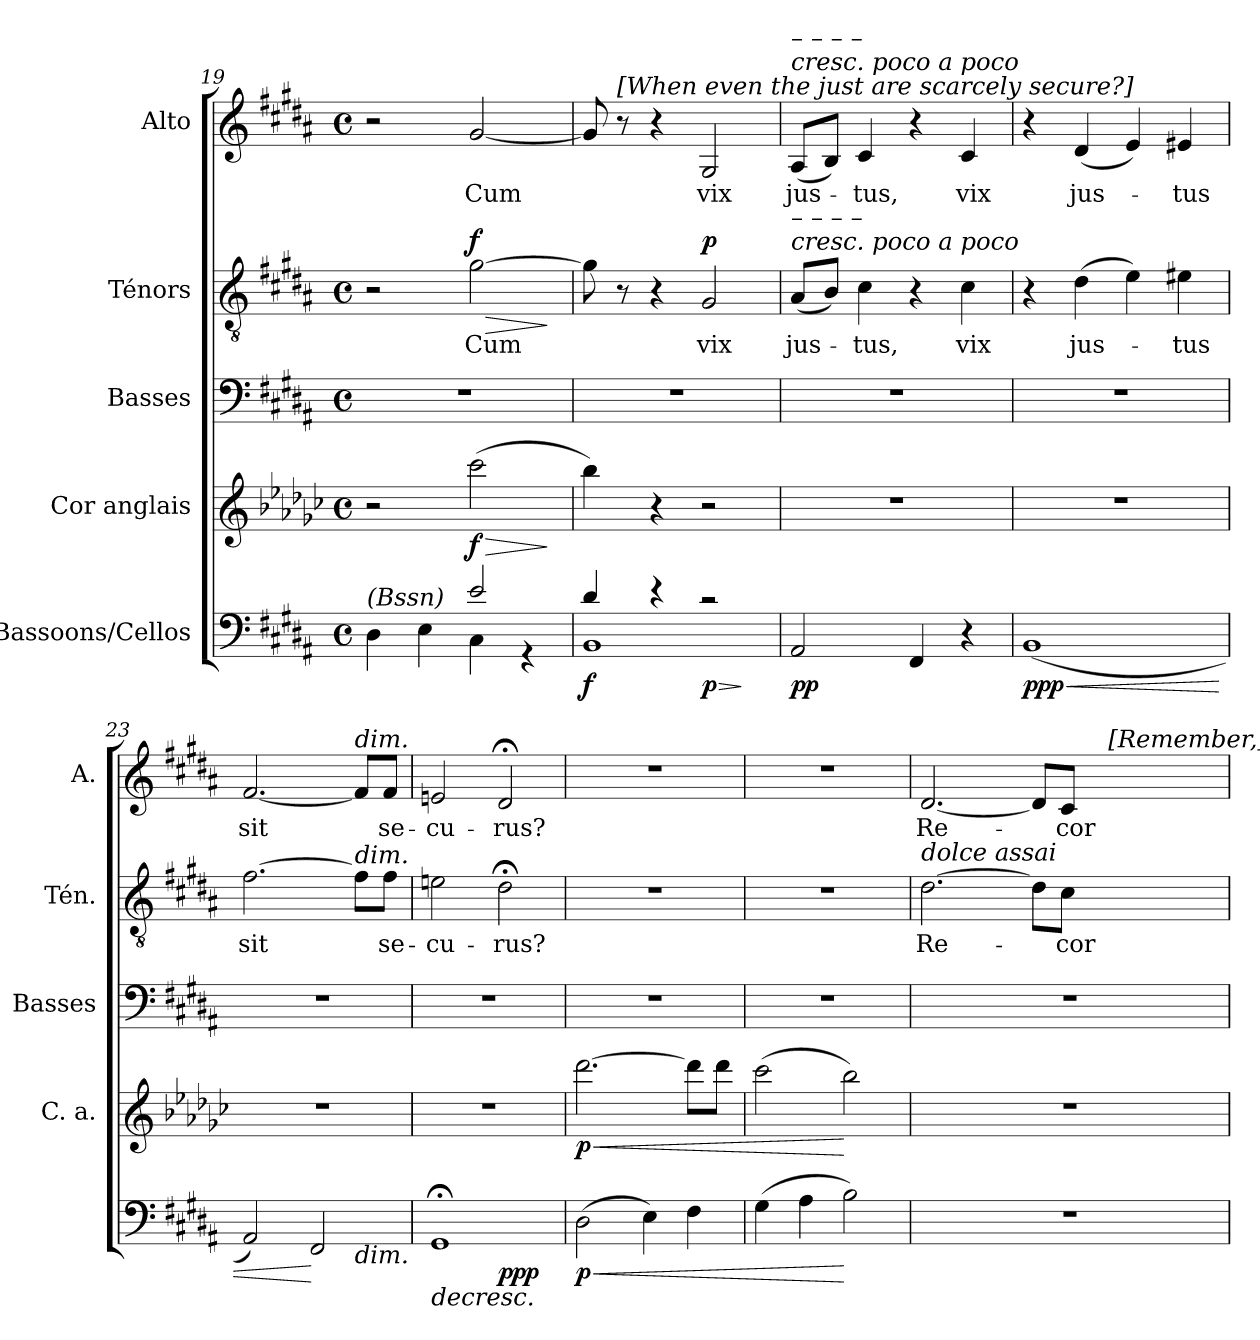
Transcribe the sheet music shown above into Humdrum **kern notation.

**kern	**dynam	**kern	**dynam	**kern	**kern	**text	**dynam	**kern	**text
*part5	*part5	*part4	*part4	*part3	*part2	*part2	*part2	*part1	*part1
*staff5	*staff5	*staff4	*staff4	*staff3	*staff2	*staff2	*staff2	*staff1	*staff1
*I"Bassoons/Cellos	*	*I"Cor anglais	*	*I"Basses	*I"Ténors	*	*	*I"Alto	*
*	*	*I'C. a.	*	*I'Basses	*I'Tén.	*	*	*I'A.	*
*clefF4	*	*clefG2	*	*clefF4	*clefGv2	*	*	*clefG2	*
*	*	*ITrd5c7	*	*	*ITrd7c12	*	*	*	*
*k[f#c#g#d#a#]	*	*k[f#c#g#d#a#]	*	*k[f#c#g#d#a#]	*k[f#c#g#d#a#]	*	*	*k[f#c#g#d#a#]	*
*B:	*	*B:	*	*B:	*B:	*	*	*B:	*
*M4/4	*	*M4/4	*	*M4/4	*M4/4	*	*	*M4/4	*
*met(c)	*	*met(c)	*	*met(c)	*met(c)	*	*	*met(c)	*
=19	=19	=19	=19	=19	=19	=19	=19	=19	=19
*^	*	*	*	*	*	*	*	*	*
!LO:TX:a:i:t=(Bssn)	!	!	!	!	!	!	!	!	!	!
2ryy	4D#i\	.	2r	.	1r	2r	.	.	2r	.
.	4Ei\)	.	.	.	.	.	.	.	.	.
!	!	!	!	!LO:HP:b	!	!	!	!	!	!
!	!	!	!	!	!	!	!LO:LY:b:color=#000000	!LO:HP:b	!	!
!	!	!	!	!	!	!	!	!	!	!LO:LY:b:color=#000000
(2ei/	4C#i\	.	(2eei\	> f	.	[2G#i\	Cum	> f	[2g#i/	Cum
.	4r	.	.	.	.	.	.	.	.	.
*v	*v	*	*	*	*	*	*	*	*	*
.	.	.	]	.	.	.	]	.	.
=20	=20	=20	=20	=20	=20	=20	=20	=20	=20
*^	*	*	*	*	*	*	*	*	*
(4d#i/	1BBi	f	4dd#i\)	.	1r	8G#i\]	.	.	8g#i/]	.
!	!	!	!	!	!	!	!	!	!LO:TX:a:i:t=[When even the just are scarcely secure?]	!
.	.	.	.	.	.	8r	.	.	8r	.
4r	.	.	4r	.	.	4r	.	.	4r	.
!	!	!LO:HP:b	!	!	!	!	!	!	!	!
!	!	!	!	!	!	!	!LO:LY:b:color=#000000	!	!	!
!	!	!	!	!	!	!	!	!	!	!LO:LY:b:color=#000000
2r	.	> p	2r	.	.	2GG#i/	vix	p	2G#i/	vix
*v	*v	*	*	*	*	*	*	*	*	*
.	]	.	.	.	.	.	.	.	.
=21	=21	=21	=21	=21	=21	=21	=21	=21	=21
!	!	!	!	!	!	!LO:LY:b:color=#000000	!	!	!
!	!	!	!	!	!	!	!	!LO:TX:a:i:t=cresc. poco a poco	!
!	!	!	!	!	!	!	!	!LO:TX:t=–      –      –      –	!
!	!	!	!	!	!LO:TX:a:i:t=cresc. poco a poco	!	!	!	!
!	!	!	!	!	!LO:TX:t=–      –      –      –	!	!	!	!
!	!	!	!	!	!	!	!	!	!LO:LY:b:color=#000000
2AA#i/	pp	1r	.	1r	(8AA#i/L	jus-	.	(8A#i/L	jus-
.	.	.	.	.	8BBi/J)	.	.	8Bi/J)	.
!	!	!	!	!	!	!LO:LY:b:color=#000000	!	!	!
!	!	!	!	!	!	!	!	!	!LO:LY:b:color=#000000
.	.	.	.	.	4C#i\	-tus,	.	4c#i/	-tus,
4FF#i/	.	.	.	.	4r	.	.	4r	.
!	!	!	!	!	!	!LO:LY:b:color=#000000	!	!	!
!	!	!	!	!	!	!	!	!	!LO:LY:b:color=#000000
4r	.	.	.	.	4C#i\	vix	.	4c#i/	vix
=22	=22	=22	=22	=22	=22	=22	=22	=22	=22
!	!LO:HP:b	!	!	!	!	!	!	!	!
(1BBi	< ppp	1r	.	1r	4r	.	.	4r	.
!	!	!	!	!	!	!LO:LY:b:color=#000000	!	!	!
!	!	!	!	!	!	!	!	!	!LO:LY:b:color=#000000
.	.	.	.	.	(4D#i\	jus-	.	(4d#i/	jus-
.	.	.	.	.	4Ei\)	.	.	4ei/)	.
!	!	!	!	!	!	!LO:LY:b:color=#000000	!	!	!
!	!	!	!	!	!	!	!	!	!LO:LY:b:color=#000000
.	.	.	.	.	4E#Xi\	-tus	.	4e#Xi/	-tus
=23	=23	=23	=23	=23	=23	=23	=23	=23	=23
!	!	!	!	!	!	!LO:LY:b:color=#000000	!	!	!
!	!	!	!	!	!	!	!	!	!LO:LY:b:color=#000000
*^	*	*	*	*	*	*	*	*	*
2AA#i/)	2.ryy	.	1r	.	1r	[2.F#i\	sit	.	[2.f#i/	sit
2FF#i/	.	[	.	.	.	.	.	.	.	.
!	!	!	!	!	!	!	!	!	!LO:TX:a:i:t=dim.	!
!	!	!	!	!	!	!LO:TX:a:i:t=dim.	!	!	!	!
!	!LO:TX:b:i:t=dim.	!	!	!	!	!	!	!	!	!
.	4ryy	.	.	.	.	8F#i\L]	.	.	8f#i/L]	.
!	!	!	!	!	!	!	!LO:LY:b:color=#000000	!	!	!
!	!	!	!	!	!	!	!	!	!	!LO:LY:b:color=#000000
.	.	.	.	.	.	8F#i\J	se-	.	8f#i/J	se-
!!LO:LB:g=z
=24	=24	=24	=24	=24	=24	=24	=24	=24	=24	=24
!	!	!LO:HP:b	!	!	!	!	!	!	!	!
!	!	!	!	!	!	!	!LO:LY:b:color=#000000	!	!	!
!	!	!	!	!	!	!	!	!	!	!LO:LY:b:color=#000000
1GG#;i	2ryy	>	1r	.	1r	2Eni\	-cu-	.	2eni/	-cu-
!	!	!	!	!	!	!	!LO:LY:b:color=#000000	!	!	!
!	!	!	!	!	!	!	!	!	!	!LO:LY:b:color=#000000
.	2ryy	ppp	.	.	.	2D#;i\	-rus?	.	2d#;i/	-rus?
.	.	]	.	.	.	.	.	.	.	.
=25	=25	=25	=25	=25	=25	=25	=25	=25	=25	=25
!LO:TX:a:t=(bssn)	!	!	!	!	!	!	!	!	!	!
!	!	!LO:HP:b	!	!LO:HP:b	!	!	!	!	!	!
*v	*v	*	*	*	*	*	*	*	*	*
(2D#i\	< p	[2.ff#i\	< p	1r	1r	.	.	1r	.
4Ei\)	.	.	.	.	.	.	.	.	.
4F#i\	.	8ff#i\L]	.	.	.	.	.	.	.
.	.	8ff#i\J	.	.	.	.	.	.	.
=26	=26	=26	=26	=26	=26	=26	=26	=26	=26
(4G#i\	.	(2eei\	.	1r	1r	.	.	1r	.
4A#i\	.	.	.	.	.	.	.	.	.
2Bi\)	[	2dd#i\)	[	.	.	.	.	.	.
=27	=27	=27	=27	=27	=27	=27	=27	=27	=27
!	!	!	!	!	!	!LO:LY:b:color=#000000	!	!	!
!	!	!	!	!	!	!	!	!LO:TX:a:i:t=dolce assai	!
!	!	!	!	!	!LO:TX:a:i:t=dolce assai	!	!	!	!
!	!	!	!	!	!	!	!	!	!LO:LY:b:color=#000000
*	*	*	*	*	*	*	*	*^	*
1r	.	1r	.	1r	[2.D#i\	Re-	.	[2.d#i/	2ryy	Re-
.	.	.	.	.	.	.	.	.	4ryy	.
.	.	.	.	.	8D#i\L]	.	.	8d#i/L]	8ryy	.
!	!	!	!	!	!	!LO:LY:b:color=#000000	!	!	!	!
!	!	!	!	!	!	!	!	!	!	!LO:LY:b:color=#000000
.	.	.	.	.	8C#i\J	-cor-	.	8c#i/J	16ryy	-cor-
.	.	.	.	.	.	.	.	.	32ryy	.
.	.	.	.	.	.	.	.	.	64ryy	.
.	.	.	.	.	.	.	.	.	128...ryy	.
!	!	!	!	!	!	!	!	!	!LO:TX:a:i:t=[Remember,]	!
.	.	.	.	.	.	.	.	.	1024ryy	.
*	*	*	*	*	*	*	*	*v	*v	*
=	=	=	=	=	=	=	=	=	=
*-	*-	*-	*-	*-	*-	*-	*-	*-	*-
